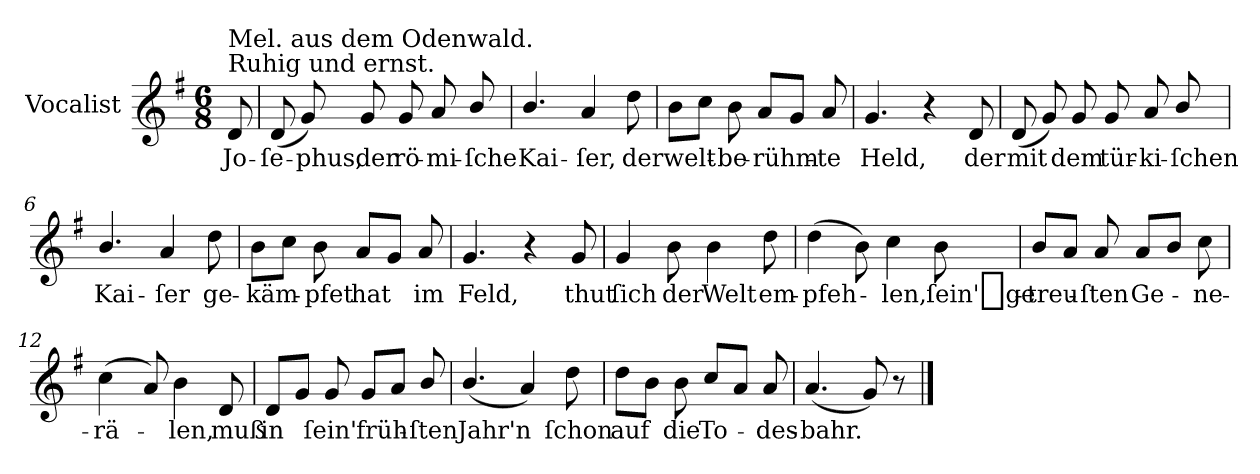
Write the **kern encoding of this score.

**kern	**text
*part1	*part1
*staff1	*staff1
*I"Vocalist	*
*k[f#]	*
*G:	*
*M6/8	*
=	=
!LO:TX:a:t=Ruhig und ernst.	!
!LO:TX:a:t=Mel. aus dem Odenwald.	!
8d	Jo-
=1	=1
(8d	-ſe-
8g)	-phus,
8g	der
8g	rö-
8a	-mi-
8b/	-ſche
=2	=2
4.b/	Kai-
4a	-ſer,
8dd	der
=3	=3
8bL	welt-
8ccJ	.
8b	-be-
8aL	-rühm-
8gJ	.
8a	-te
=4	=4
4.g	Held,
4r	.
8d	der
=5	=5
(8d	mit
8g)	.
8g	dem
8g	tür-
8a	-ki-
8b/	-ſchen
=6	=6
4.b/	Kai-
4a	-ſer
8dd	ge-
=7	=7
8bL	-käm-
8ccJ	.
8b	-pfet
8aL	hat
8gJ	.
8a	im
=8	=8
4.g	Feld,
4r	.
8g	thut
=9	=9
4g	ſich
8b	der
4b	Welt
8dd	em-
=10	=10
(4dd	-pfeh-
8b)	.
4cc	-len,
8b	ſein'_ge-
=11	=11
8bL	-treu-
8aJ	.
8a	-ſten
8aL	Ge-
8bJ	.
8cc	-ne-
=12	=12
(4cc	-rä-
8a)	.
4b	-len,
8d	muß
=13	=13
8dL	in
8gJ	.
8g	ſein'
8gL	früh-
8aJ	.
8b/	-ſten
=14	=14
(4.b/	Jahr'n
4a)	.
8dd	ſchon
=15	=15
8ddL	auf
8bJ	.
8b	die
8cc/L	To-
8aJ	.
8a	-des-
=16	=16
(4.a	-bahr.
8g)	.
8r	.
==	==
*-	*-
